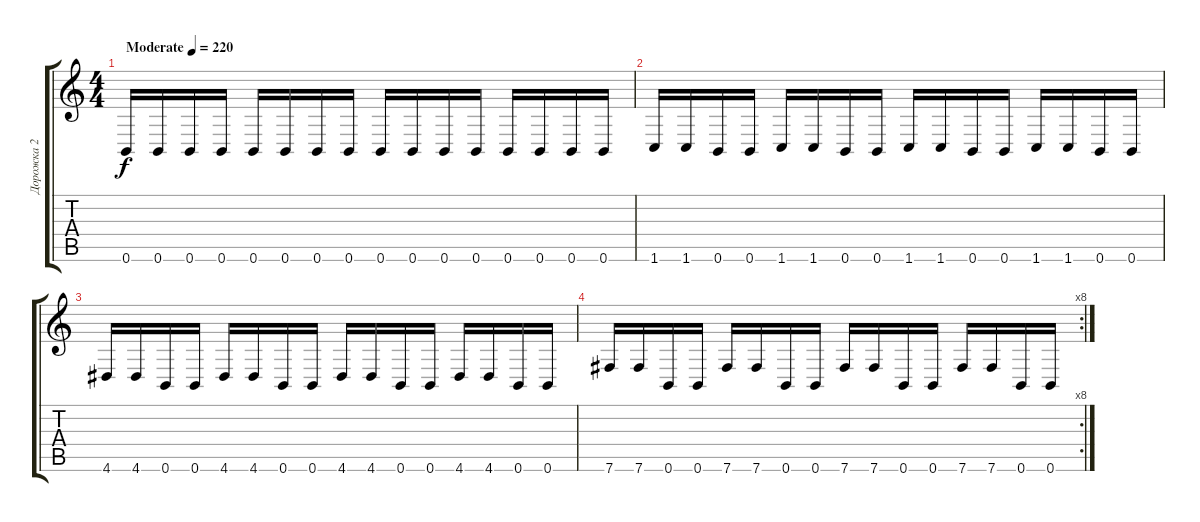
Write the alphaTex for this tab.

\track ("Дорожка 2" "Дорожка 2") {instrument overdrivenguitar}
\staff {score tabs}
\tuning (B3 Gb3 D3 A2 E2 B1) {hide}
\ts (4 4)
\tempo (220 "Moderate")
\clef g2
\ks c
0.6.16{dy f instrument overdrivenguitar} 0.6.16 0.6.16 0.6.16 0.6.16 0.6.16 0.6.16 0.6.16 0.6.16 0.6.16 0.6.16 0.6.16 0.6.16 0.6.16 0.6.16 0.6.16 |
1.6.16 1.6.16 0.6.16 0.6.16 1.6.16 1.6.16 0.6.16 0.6.16 1.6.16 1.6.16 0.6.16 0.6.16 1.6.16 1.6.16 0.6.16 0.6.16 |
4.6.16 4.6.16 0.6.16 0.6.16 4.6.16 4.6.16 0.6.16 0.6.16 4.6.16 4.6.16 0.6.16 0.6.16 4.6.16 4.6.16 0.6.16 0.6.16 |
\rc 8
7.6.16 7.6.16 0.6.16 0.6.16 7.6.16 7.6.16 0.6.16 0.6.16 7.6.16 7.6.16 0.6.16 0.6.16 7.6.16 7.6.16 0.6.16 0.6.16
